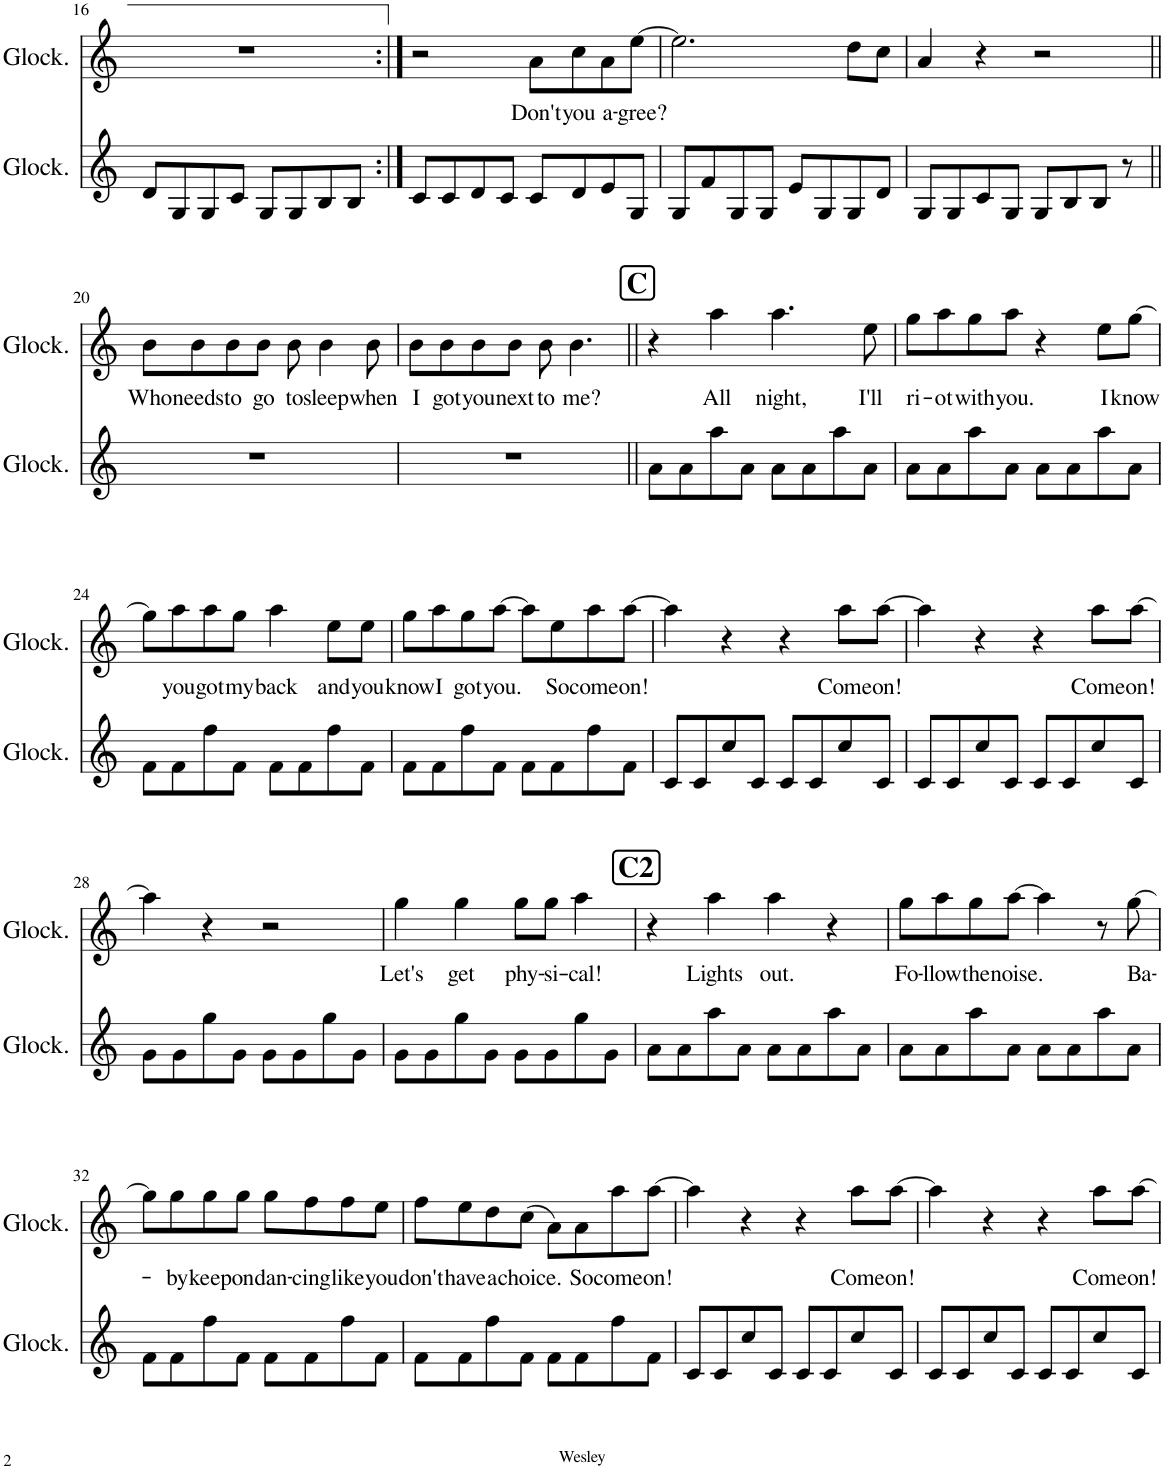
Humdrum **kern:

**kern	**kern	**text
*part2	*part1	*part1
*staff2	*staff1	*staff1
*I"Glockenspiel	*I"Glockenspiel	*
*I'Glock.	*I'Glock.	*
!!LO:PB:g=z
*clefG2	*clefG2	*
*Trd-14c-24	*Trd-14c-24	*
*k[]	*k[]	*
*M4/4	*M4/4	*
=16	=16	=16
8d/L	1r	.
8G/	.	.
8G/	.	.
8c/J	.	.
8G/L	.	.
8G/	.	.
8B/	.	.
8B/J	.	.
=17:|!	=17:|!	=17:|!
8c/L	2r	.
8c/	.	.
8d/	.	.
8c/J	.	.
!	!	!LO:LY:b
8c/L	8a\L	Don't
!	!	!LO:LY:b
8d/	8cc\	you
!	!	!LO:LY:b
8e/	8a\	a-
!	!	!LO:LY:b
8G/J	[8ee\J	-gree?
=18	=18	=18
8G/L	2.ee\]	.
8f/	.	.
8G/	.	.
8G/J	.	.
8e/L	.	.
8G/	.	.
8G/	8dd\L	.
8d/J	8cc\J	.
=19	=19	=19
8G/L	4a/	.
8G/	.	.
8c/	4r	.
8G/J	.	.
8G/L	2r	.
8B/	.	.
8B/J	.	.
8r	.	.
!!LO:LB:g=z
=20||	=20||	=20||
!	!	!LO:LY:b
1r	8b\L	Who
!	!	!LO:LY:b
.	8b\	needs
!	!	!LO:LY:b
.	8b\	to
!	!	!LO:LY:b
.	8b\J	go
!	!	!LO:LY:b
.	8b\	to
!	!	!LO:LY:b
.	4b\	sleep
!	!	!LO:LY:b
.	8b\	when
=21	=21	=21
!	!	!LO:LY:b
1r	8b\L	I
!	!	!LO:LY:b
.	8b\	got
!	!	!LO:LY:b
.	8b\	you
!	!	!LO:LY:b
.	8b\J	next
!	!	!LO:LY:b
.	8b\	to
!	!	!LO:LY:b
.	4.b\	me?
!!LO:REH:place=s1:a:B:cj:fs=14:t=C
=22||	=22||	=22||
8a\L	4r	.
8a\	.	.
!	!	!LO:LY:b
8aa\	4aa\	All
8a\J	.	.
!	!	!LO:LY:b
8a\L	4.aa\	night,
8a\	.	.
8aa\	.	.
!	!	!LO:LY:b
8a\J	8ee\	I'll
=23	=23	=23
!	!	!LO:LY:b
8a\L	8gg\L	ri-
!	!	!LO:LY:b
8a\	8aa\	-ot
!	!	!LO:LY:b
8aa\	8gg\	with
!	!	!LO:LY:b
8a\J	8aa\J	you.
8a\L	4r	.
8a\	.	.
!	!	!LO:LY:b
8aa\	8ee\L	I
!	!	!LO:LY:b
8a\J	[8gg\J	know
!!LO:LB:g=z
=24	=24	=24
8f\L	8gg\L]	.
!	!	!LO:LY:b
8f\	8aa\	you
!	!	!LO:LY:b
8ff\	8aa\	got
!	!	!LO:LY:b
8f\J	8gg\J	my
!	!	!LO:LY:b
8f\L	4aa\	back
8f\	.	.
!	!	!LO:LY:b
8ff\	8ee\L	and
!	!	!LO:LY:b
8f\J	8ee\J	you
=25	=25	=25
!	!	!LO:LY:b
8f\L	8gg\L	know
!	!	!LO:LY:b
8f\	8aa\	I
!	!	!LO:LY:b
8ff\	8gg\	got
!	!	!LO:LY:b
8f\J	[8aa\J	you.
8f\L	8aa\L]	.
!	!	!LO:LY:b
8f\	8ee\	So
!	!	!LO:LY:b
8ff\	8aa\	come
!	!	!LO:LY:b
8f\J	[8aa\J	on!
=26	=26	=26
8c/L	4aa\]	.
8c/	.	.
8cc/	4r	.
8c/J	.	.
8c/L	4r	.
8c/	.	.
!	!	!LO:LY:b
8cc/	8aa\L	Come
!	!	!LO:LY:b
8c/J	[8aa\J	on!
=27	=27	=27
8c/L	4aa\]	.
8c/	.	.
8cc/	4r	.
8c/J	.	.
8c/L	4r	.
8c/	.	.
!	!	!LO:LY:b
8cc/	8aa\L	Come
!	!	!LO:LY:b
8c/J	[8aa\J	on!
!!LO:LB:g=z
=28	=28	=28
8g\L	4aa\]	.
8g\	.	.
8gg\	4r	.
8g\J	.	.
8g\L	2r	.
8g\	.	.
8gg\	.	.
8g\J	.	.
=29	=29	=29
!	!	!LO:LY:b
8g\L	4gg\	Let's
8g\	.	.
!	!	!LO:LY:b
8gg\	4gg\	get
8g\J	.	.
!	!	!LO:LY:b
8g\L	8gg\L	phy-
!	!	!LO:LY:b
8g\	8gg\J	-si-
!	!	!LO:LY:b
8gg\	4aa\	-cal!
8g\J	.	.
!!LO:REH:place=s1:a:B:cj:fs=14:t=C2
=30	=30	=30
8a\L	4r	.
8a\	.	.
!	!	!LO:LY:b
8aa\	4aa\	Lights
8a\J	.	.
!	!	!LO:LY:b
8a\L	4aa\	out.
8a\	.	.
8aa\	4r	.
8a\J	.	.
=31	=31	=31
!	!	!LO:LY:b
8a\L	8gg\L	Fo-
!	!	!LO:LY:b
8a\	8aa\	-llow
!	!	!LO:LY:b
8aa\	8gg\	the
!	!	!LO:LY:b
8a\J	[8aa\J	noise.
8a\L	4aa\]	.
8a\	.	.
8aa\	8r	.
!	!	!LO:LY:b
8a\J	[8gg\	Ba-
!!LO:LB:g=z
=32	=32	=32
8f\L	8gg\L]	.
!	!	!LO:LY:b
8f\	8gg\	-by
!	!	!LO:LY:b
8ff\	8gg\	keep
!	!	!LO:LY:b
8f\J	8gg\J	on
!	!	!LO:LY:b
8f\L	8gg\L	dan-
!	!	!LO:LY:b
8f\	8ff\	-cing
!	!	!LO:LY:b
8ff\	8ff\	like
!	!	!LO:LY:b
8f\J	8ee\J	you
=33	=33	=33
!	!	!LO:LY:b
8f\L	8ff\L	don't
!	!	!LO:LY:b
8f\	8ee\	have
!	!	!LO:LY:b
8ff\	8dd\	a
!	!	!LO:LY:b
8f\J	(8cc\J	choice.
8f\L	8a\L)	.
!	!	!LO:LY:b
8f\	8a\	So
!	!	!LO:LY:b
8ff\	8aa\	come
!	!	!LO:LY:b
8f\J	[8aa\J	on!
=34	=34	=34
8c/L	4aa\]	.
8c/	.	.
8cc/	4r	.
8c/J	.	.
8c/L	4r	.
8c/	.	.
!	!	!LO:LY:b
8cc/	8aa\L	Come
!	!	!LO:LY:b
8c/J	[8aa\J	on!
=35	=35	=35
8c/L	4aa\]	.
8c/	.	.
8cc/	4r	.
8c/J	.	.
8c/L	4r	.
8c/	.	.
!	!	!LO:LY:b
8cc/	8aa\L	Come
!	!	!LO:LY:b
8c/J	[8aa\J	on!
=	=	=
*-	*-	*-
